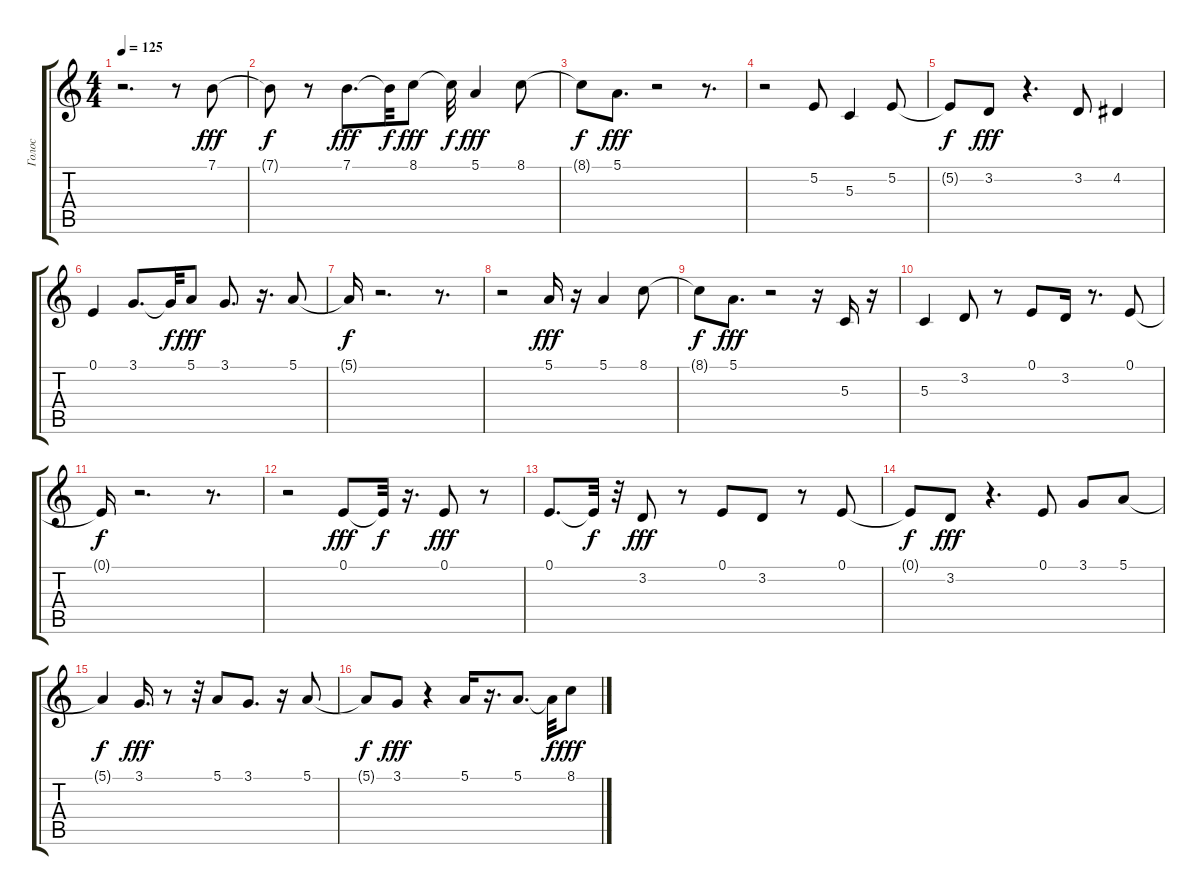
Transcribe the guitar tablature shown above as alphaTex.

\track ("Голос " "Голос ") {instrument ocarina}
\staff {score tabs}
\tuning (E4 B3 G3 D3 A2 E2) {hide}
\ts (4 4)
\tempo 125
\clef g2
\ks c
r.2{d dy f} r.8 7.1.8{dy fff} |
7.1{t}.8{dy f} r.8 7.1.8{d dy fff} 7.1{t}.32{dy f} 8.1.8{dy fff} 8.1{t}.32{dy f} 5.1.4{dy fff} 8.1.8 |
8.1{t}.8{dy f} 5.1.8{d dy fff} r.2 r.8{d} |
r.2 5.2.8 5.3.4 5.2.8 |
5.2{t}.8{dy f} 3.2.8{dy fff} r.4{d} 3.2.8 4.2.4 |
0.1.4 3.1.8{d} 3.1{t}.32{dy f} 5.1.8{dy fff} 3.1.8{d} r.16{d} 5.1.8 |
5.1{t}.16{dy f} r.2{d} r.8{d} |
r.2 5.1.16{dy fff} r.16 5.1.4 8.1.8 |
8.1{t}.8{dy f} 5.1.8{d dy fff} r.2 r.16 5.3.16 r.16 |
5.3.4 3.2.8 r.8 0.1.8 3.2.16 r.8{d} 0.1.8 |
0.1{t}.16{dy f} r.2{d} r.8{d} |
r.2 0.1.8{dy fff} 0.1{t}.32{dy f} r.16{d} 0.1.8{dy fff} r.8 |
0.1.8{d} 0.1{t}.32{dy f} r.32 3.2.8{dy fff} r.8 0.1.8 3.2.8 r.8 0.1.8 |
0.1{t}.8{dy f} 3.2.8{dy fff} r.4{d} 0.1.8 3.1.8 5.1.8 |
5.1{t}.4{dy f} 3.1.16{d dy fff} r.8 r.32 5.1.8 3.1.8{d} r.16 5.1.8 |
5.1{t}.8{dy f} 3.1.8{dy fff} r.4 5.1.16 r.16{d} 5.1.8{d} 5.1{t}.32{dy f} 8.1.8{dy fff}
